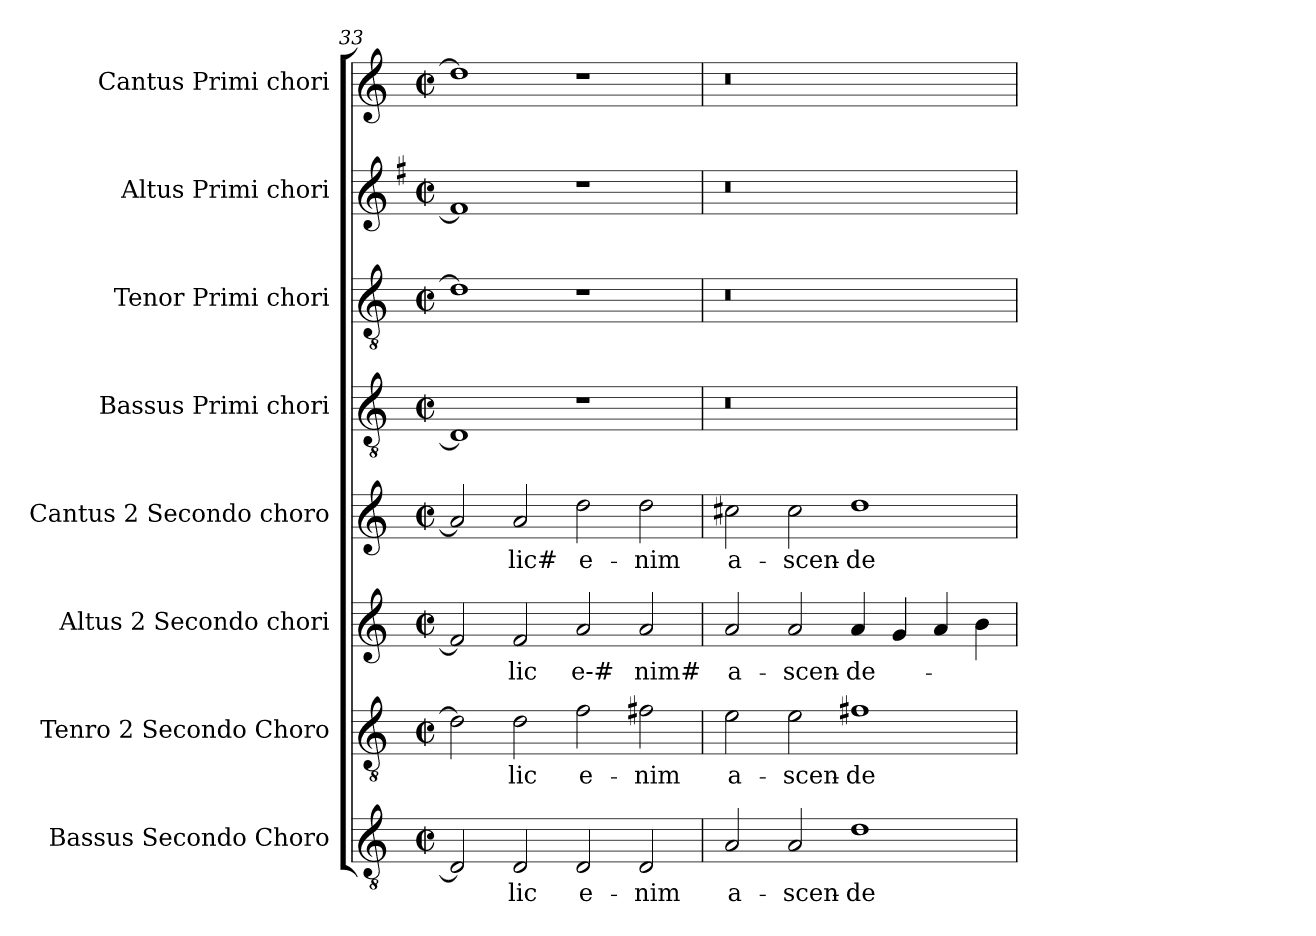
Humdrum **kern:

**kern	**text	**kern	**text	**kern	**text	**kern	**text	**kern	**kern	**kern	**kern
*part8	*part8	*part7	*part7	*part6	*part6	*part5	*part5	*part4	*part3	*part2	*part1
*staff8	*staff8	*staff7	*staff7	*staff6	*staff6	*staff5	*staff5	*staff4	*staff3	*staff2	*staff1
*I"Bassus  Secondo Choro	*	*I"Tenro 2  Secondo Choro	*	*I"Altus 2  Secondo chori	*	*I"Cantus 2  Secondo choro	*	*I"Bassus  Primi chori	*I"Tenor  Primi chori	*I"Altus  Primi chori	*I"Cantus  Primi chori
*I'Ch	*	*I'Ch	*	*I'Ch	*	*I'Ch	*	*I'Ch	*I'Ch	*I'Ch	*I'Ch
*clefGv2	*	*clefGv2	*	*clefG2	*	*clefG2	*	*clefGv2	*clefGv2	*clefG2	*clefG2
*	*	*	*	*	*	*	*	*	*	*k[f#]	*
*	*	*	*	*	*	*	*	*	*	*G:	*
*M2/2	*	*M2/2	*	*M2/2	*	*M2/2	*	*M2/2	*M2/2	*M2/2	*M2/2
*met(c|)	*	*met(c|)	*	*met(c|)	*	*met(c|)	*	*met(c|)	*met(c|)	*met(c|)	*met(c|)
=33	=33	=33	=33	=33	=33	=33	=33	=33	=33	=33	=33
2D/]	.	2d\]	.	2f/]	.	2a/]	.	1D]	1d]	1f#]	1dd]
!	!LO:LY:b:cj	!	!LO:LY:b:cj	!	!LO:LY:b:cj	!	!LO:LY:b:cj	!	!	!	!
2D/	-lic	2d\	-lic	2f/	-lic	2a/	-lic#	.	.	.	.
!	!LO:LY:b:cj	!	!LO:LY:b:cj	!	!LO:LY:b:cj	!	!LO:LY:b:cj	!	!	!	!
2D/	e-	2f\	e-	2a/	e-#	2dd\	e-	1r	1r	1r	1r
!	!LO:LY:b:cj	!	!LO:LY:b:cj	!	!LO:LY:b:cj	!	!LO:LY:b:cj	!	!	!	!
2D/	-nim	2f#X\	-nim	2a/	nim#	2dd\	-nim	.	.	.	.
=34	=34	=34	=34	=34	=34	=34	=34	=34	=34	=34	=34
!	!LO:LY:b:cj	!	!LO:LY:b:cj	!	!LO:LY:b:cj	!	!LO:LY:b:cj	!	!	!	!
2A/	a-	2e\	a-	2a/	a-	2cc#\	a-	0r	0r	0r	0r
!	!LO:LY:b:cj	!	!LO:LY:b:cj	!	!LO:LY:b:cj	!	!LO:LY:b:cj	!	!	!	!
2A/	-scen-	2e\	-scen-	2a/	-scen-	2cc#\	-scen-	.	.	.	.
!	!LO:LY:b:cj	!	!LO:LY:b:cj	!	!LO:LY:b:cj	!	!LO:LY:b:cj	!	!	!	!
1d	-de-	1f#X	-de-	4a/	-de-	1dd	-de-	.	.	.	.
.	.	.	.	4g/	.	.	.	.	.	.	.
.	.	.	.	4a/	.	.	.	.	.	.	.
.	.	.	.	4b\	.	.	.	.	.	.	.
=	=	=	=	=	=	=	=	=	=	=	=
*-	*-	*-	*-	*-	*-	*-	*-	*-	*-	*-	*-
